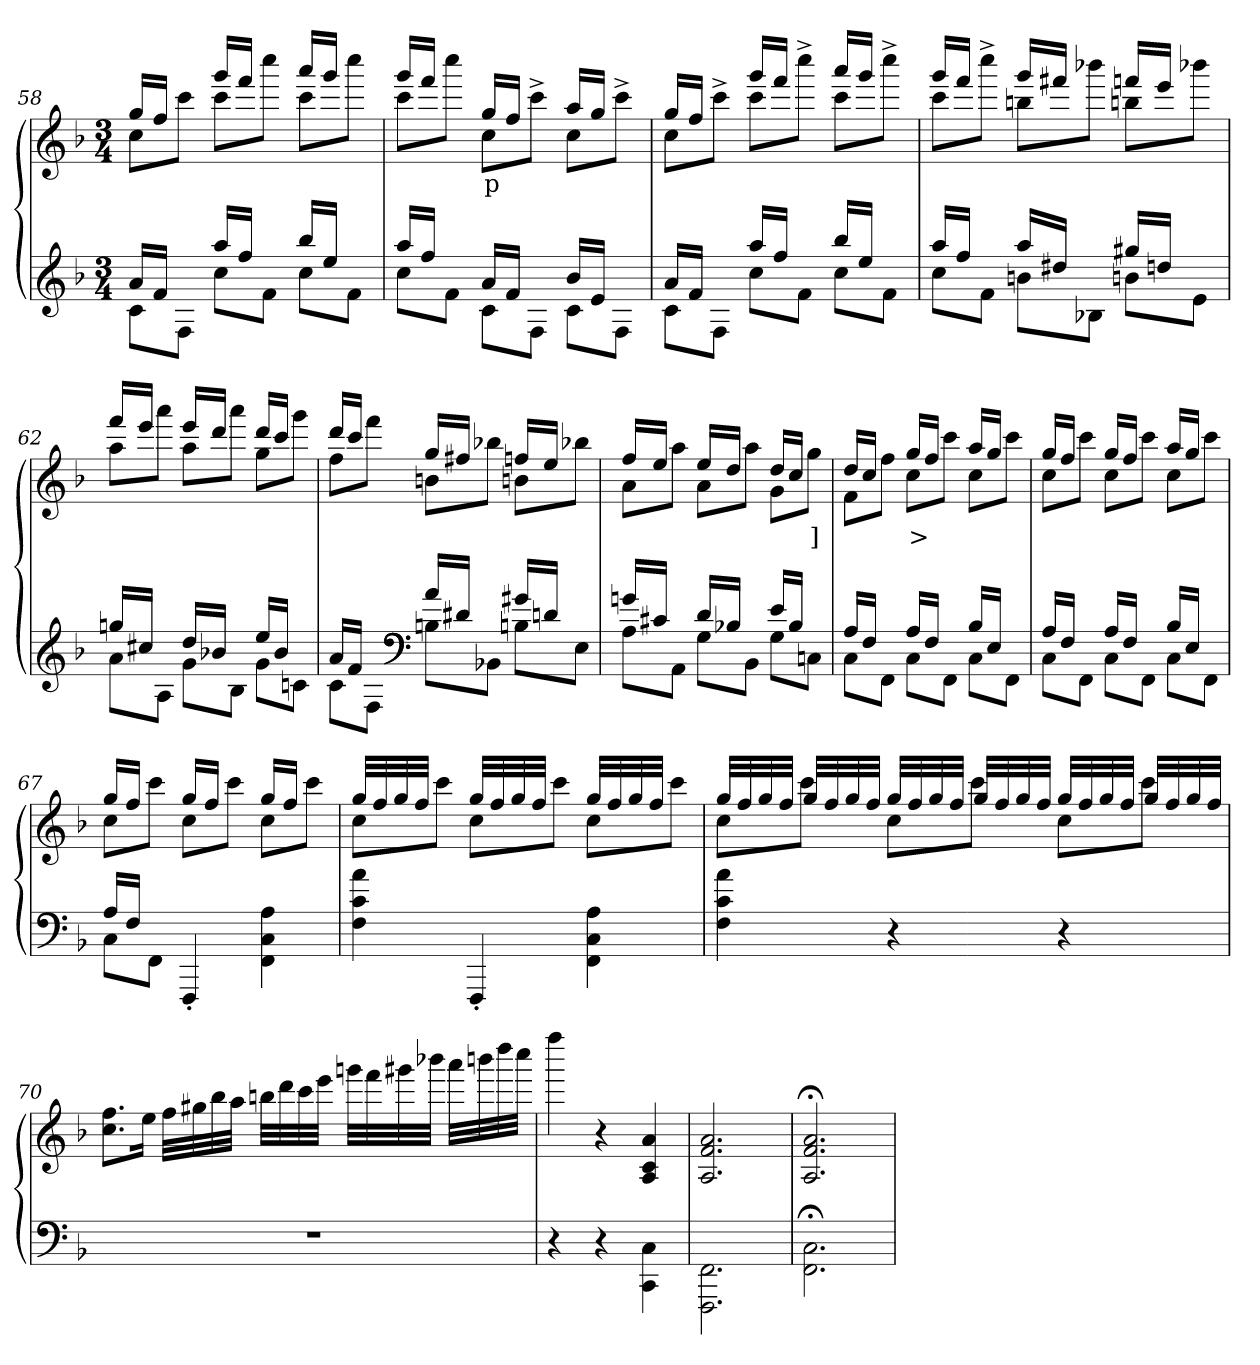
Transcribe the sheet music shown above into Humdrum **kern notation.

**kern	**kern	**text
*part2	*part1	*part1
*staff2	*staff1	*staff1
*clefG2	*clefG2	*
*k[b-]	*k[b-]	*
*M3/4	*M3/4	*
=58	=58	=58
*^	*^	*
16aLL	8cL	16ggLL	8ccL	.
16fJJ	.	16ffJJ	.	.
8ryy	8FJ	8ryy	8cccJ	.
16aaLL	8ccL	16gggLL	8cccL	.
16ffJJ	.	16fffJJ	.	.
8ryy	8fJ	8ryy	8ccccJ	.
16bb-LL	8ccL	16aaaLL	8cccL	.
16eeJJ	.	16gggJJ	.	.
8ryy	8fJ	8ryy	8ccccJ	.
=59	=59	=59	=59	=59
16aaLL	8ccL	16gggLL	8cccL	.
16ffJJ	.	16fffJJ	.	.
8ryy	8fJ	8ryy	8ccccJ	.
16aLL	8cL	16ggLL	8ccL	p
16fJJ	.	16ffJJ	.	.
8ryy	8FJ	8ryy	8ccc^>J	.
16b-LL	8cL	16aaLL	8ccL	.
16eJJ	.	16ggJJ	.	.
8ryy	8FJ	8ryy	8ccc^>J	.
=60	=60	=60	=60	=60
16aLL	8cL	16ggLL	8ccL	.
16fJJ	.	16ffJJ	.	.
8ryy	8FJ	8ryy	8ccc^>J	.
16aaLL	8ccL	16gggLL	8cccL	.
16ffJJ	.	16fffJJ	.	.
8ryy	8fJ	8ryy	8cccc^>J	.
16bb-LL	8ccL	16aaaLL	8cccL	.
16eeJJ	.	16gggJJ	.	.
8ryy	8fJ	8ryy	8cccc^>J	.
=61	=61	=61	=61	=61
16aaLL	8ccL	16gggLL	8cccL	.
16ffJJ	.	16fffJJ	.	.
8ryy	8fJ	8ryy	8cccc^>J	.
16aaLL	8bnL	16gggLL	8bbnL	.
16dd#XJJ	.	16fff#XJJ	.	.
8ryy	8B-XJ	8ryy	8bbb-XJ	.
16gg#XLL	8bnL	16fffnLL	8bbnL	.
16ddnJJ	.	16eeeJJ	.	.
8ryy	8eJ	8ryy	8bbb-XJ	.
=62	=62	=62	=62	=62
16ggnLL	8aL	16fffLL	8aaL	.
16cc#XJJ	.	16eeeJJ	.	.
8ryy	8AJ	8ryy	8aaaJ	.
16ddLL	8gL	16eeeLL	8aaL	.
16b-XJJ	.	16dddJJ	.	.
8ryy	8B-J	8ryy	8aaaJ	.
16eeLL	8gL	16dddLL	8ggL	.
16b-JJ	.	16cccJJ	.	.
8ryy	8cnJ	8ryy	8gggJ	.
=63	=63	=63	=63	=63
16aLL	8cL	16dddLL	8ffL	.
16fJJ	.	16cccJJ	.	.
8ryy	8FJ	8ryy	8fffJ	.
*clefF4	*	*	*	*
16aLL	8BnL	16ggLL	8bnL	.
16d#XJJ	.	16ff#XJJ	.	.
8ryy	8BB-XJ	8ryy	8bb-XJ	.
16g#XLL	8BnL	16ffnLL	8bnL	.
16dnJJ	.	16eeJJ	.	.
8ryy	8EJ	8ryy	8bb-XJ	.
=64	=64	=64	=64	=64
16gnLL	8AL	16ffLL	8aL	.
16c#XJJ	.	16eeJJ	.	.
8ryy	8AAJ	8ryy	8aaJ	.
16dLL	8GL	16eeLL	8aL	.
16B-XJJ	.	16ddJJ	.	.
8ryy	8BB-J	8ryy	8aaJ	.
16eLL	8GL	16ddLL	8gL	.
16B-JJ	.	16ccJJ	.	.
8ryy	8CnJ	8ryy	8ggJ	]
=65	=65	=65	=65	=65
16ALL	8CL	16ddLL	8fL	.
16FJJ	.	16ccJJ	.	.
8ryy	8FFJ	8ryy	8ffJ	.
16ALL	8CL	16ggLL	8ccL	>
16FJJ	.	16ffJJ	.	.
8ryy	8FFJ	8ryy	8cccJ	.
16B-LL	8CL	16aaLL	8ccL	.
16EJJ	.	16ggJJ	.	.
8ryy	8FFJ	8ryy	8cccJ	.
=66	=66	=66	=66	=66
16ALL	8CL	16ggLL	8ccL	.
16FJJ	.	16ffJJ	.	.
8ryy	8FFJ	8ryy	8cccJ	.
16ALL	8CL	16ggLL	8ccL	.
16FJJ	.	16ffJJ	.	.
8ryy	8FFJ	8ryy	8cccJ	.
16B-LL	8CL	16aaLL	8ccL	.
16EJJ	.	16ggJJ	.	.
8ryy	8FFJ	8ryy	8cccJ	.
=67	=67	=67	=67	=67
16ALL	8CL	16ggLL	8ccL	.
16FJJ	.	16ffJJ	.	.
2ryy	8FFJ	8ryy	8cccJ	.
.	4FFF'>	16ggLL	8ccL	.
.	.	16ffJJ	.	.
.	.	8ryy	8cccJ	.
.	4A 4C 4FF\	16ggLL	8ccL	.
.	.	16ffJJ	.	.
8ryy	.	8ryy	8cccJ	.
*v	*v	*	*	*
=68	=68	=68	=68
4a 4c 4F	32ggLLL	8ccL	.
.	32ff	.	.
.	32gg	.	.
.	32ffJJJ	.	.
.	8ryy	8cccJ	.
4FFF'>	32ggLLL	8ccL	.
.	32ff	.	.
.	32gg	.	.
.	32ffJJJ	.	.
.	8ryy	8cccJ	.
4A 4C 4FF\	32ggLLL	8ccL	.
.	32ff	.	.
.	32gg	.	.
.	32ffJJJ	.	.
.	8ryy	8cccJ	.
=69	=69	=69	=69
4a 4c 4F	8cc\L	32gg/LLL	.
.	.	32ff	.
.	.	32gg	.
.	.	32ffJJJ	.
.	8cccJ	32gg/LLL	.
.	.	32ff	.
.	.	32gg	.
.	.	32ffJJJ	.
4r	8cc\L	32gg/LLL	.
.	.	32ff	.
.	.	32gg	.
.	.	32ffJJJ	.
.	8cccJ	32gg/LLL	.
.	.	32ff	.
.	.	32gg	.
.	.	32ffJJJ	.
4r	8cc\L	32gg/LLL	.
.	.	32ff	.
.	.	32gg	.
.	.	32ffJJJ	.
.	8cccJ	32gg/LLL	.
.	.	32ff	.
.	.	32gg	.
.	.	32ffJJJ	.
*	*v	*v	*
=70	=70	=70
2.r	8.ff 8.ccL	.
.	16eeJk	.
.	32ffLLL	.
.	32gg#X	.
.	32bb-	.
.	32aaJJJ	.
.	32bbnLLL	.
.	32ddd	.
.	32ccc	.
.	32eeeJJJ	.
.	32gggnLLL	.
.	32fff	.
.	32ggg#X	.
.	32bbb-XJJJ	.
.	32aaaLLL	.
.	32bbbn	.
.	32dddd	.
.	32ccccJJJ	.
=71	=71	=71
4r	4ffff	.
4r	4r	.
4C\ 4CC\	4a 4c 4A	.
=72	=72	=72
2.FF\ 2.FFF\	2.a 2.f 2.A	.
=73	=73	=73
2.C\;< 2.FF\;<	2.a;< 2.f;< 2.A;<	.
=	=	=
*-	*-	*-
